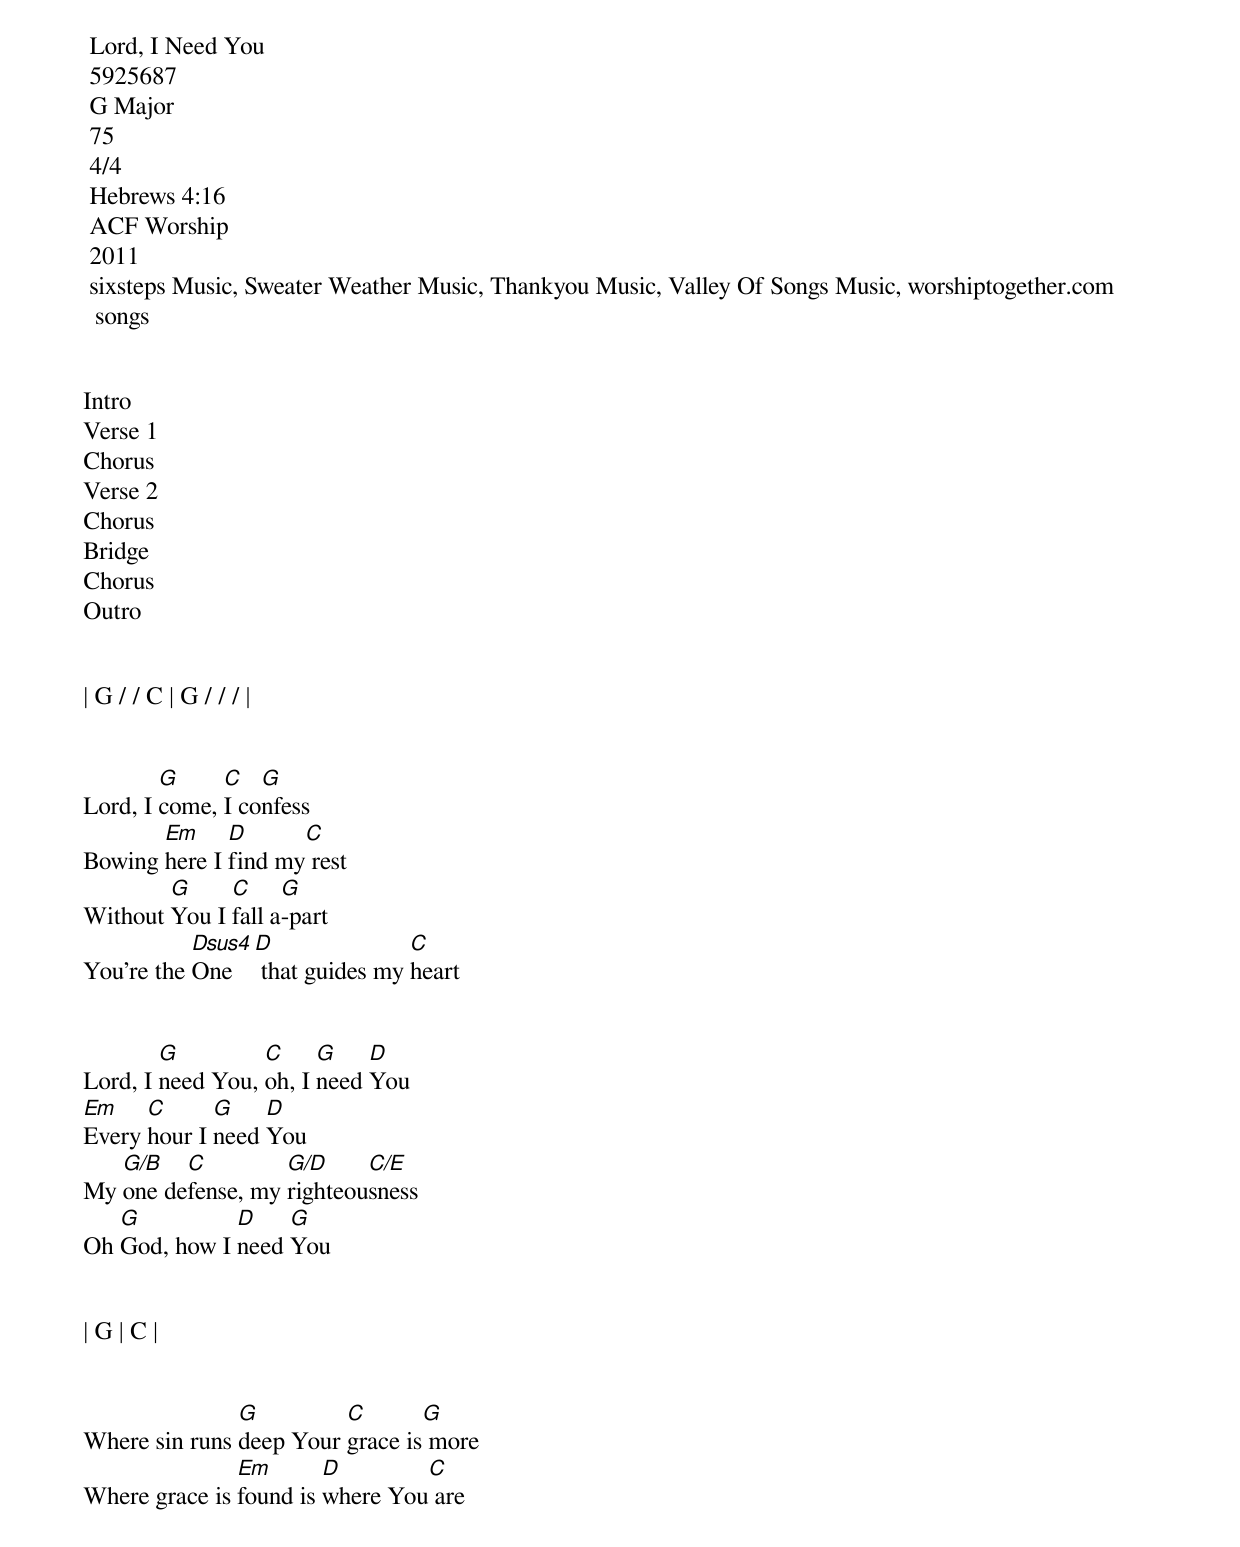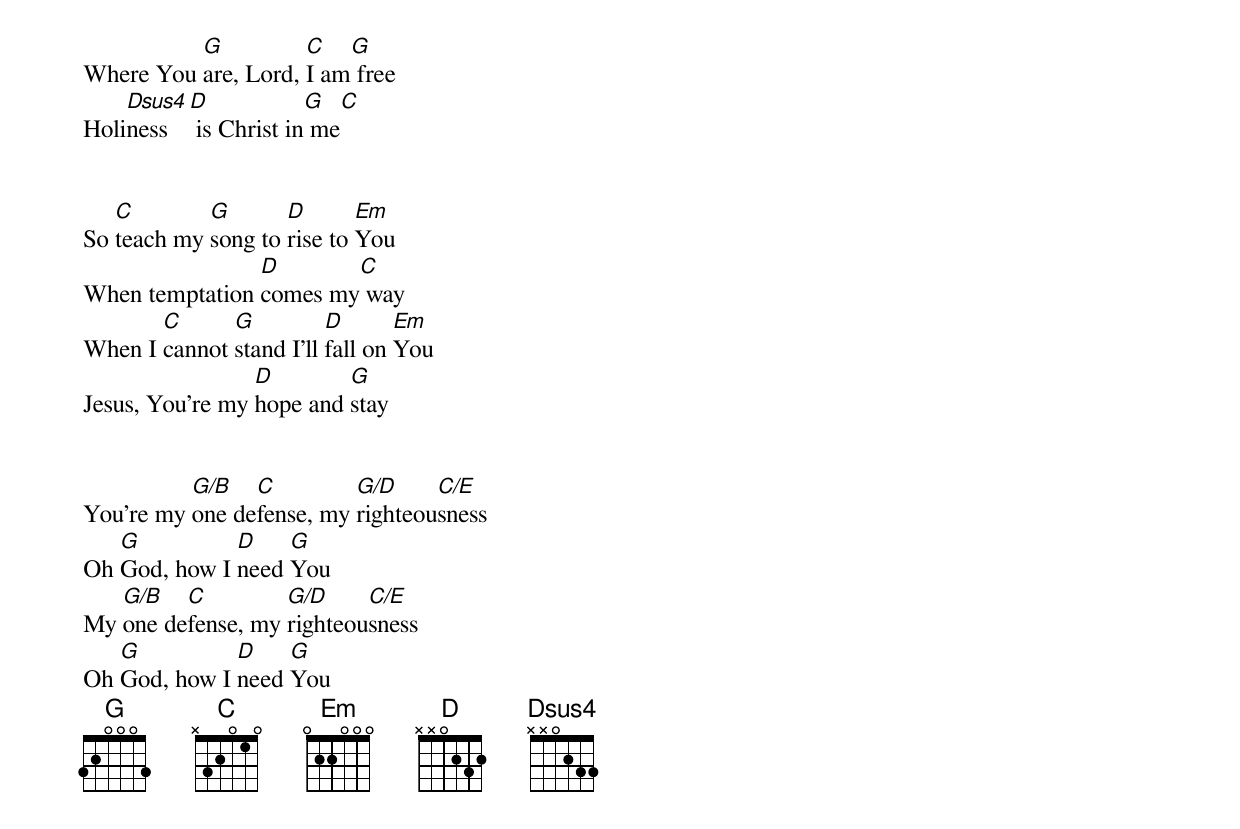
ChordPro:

<song> Lord, I Need You
<ccli> 5925687
<key> G Major
<bpm> 75
<signature> 4/4
<verse> Hebrews 4:16
<arranger> ACF Worship
<year> 2011
<publisher> sixsteps Music, Sweater Weather Music, Thankyou Music, Valley Of Songs Music, worshiptogether.com songs

<order>
Intro
Verse 1
Chorus
Verse 2
Chorus
Bridge
Chorus
Outro

<Intro>
| G / / C | G / / / |

<Verse 1>
Lord, I [G]come, [C]I co[G]nfess
Bowing [Em]here I [D]find my[C] rest
Without [G]You I [C]fall a[G]-part
You're the [Dsus4]One[D] that guides my [C]heart

<Chorus>
Lord, I [G]need You, [C]oh, I [G]need [D]You
[Em]Every [C]hour I [G]need [D]You
My [G/B]one de[C]fense, my [G/D]righteou[C/E]sness
Oh [G]God, how I [D]need [G]You

<Break>
| G | C |

<Verse 2>
Where sin runs [G]deep Your [C]grace is[G] more
Where grace is [Em]found is [D]where You[C] are
Where You [G]are, Lord, [C]I am[G] free
Holi[Dsus4]ness[D] is Christ in[G] me[C]

<Bridge>
So [C]teach my [G]song to [D]rise to [Em]You
When temptation [D]comes my[C] way
When I [C]cannot [G]stand I'll [D]fall on [Em]You
Jesus, You're my [D]hope and [G]stay

<Outro>
You're my [G/B]one de[C]fense, my [G/D]righteou[C/E]sness
Oh [G]God, how I [D]need [G]You
My [G/B]one de[C]fense, my [G/D]righteou[C/E]sness
Oh [G]God, how I [D]need [G]You
